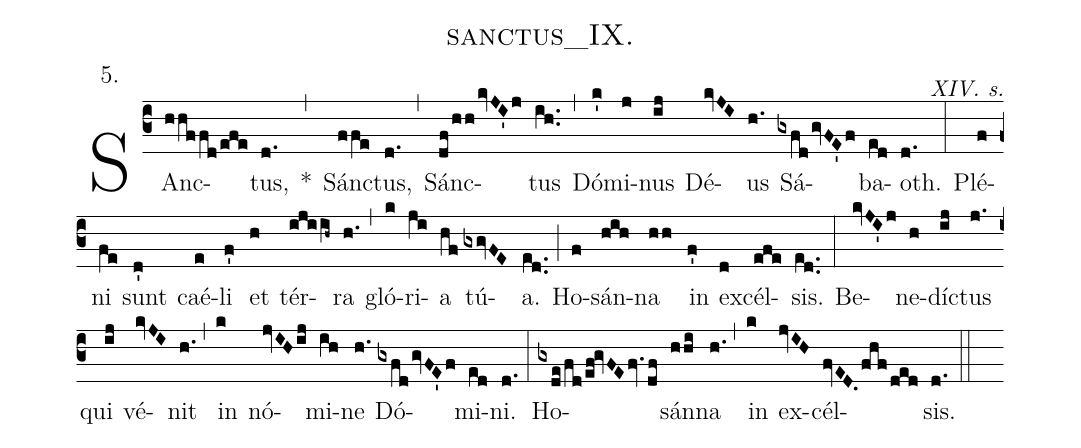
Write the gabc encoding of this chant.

name: sanctus_IX.;
annotation:5.;
commentary:XIV. s.;
%%
(c3) SAnc(hhffd/efe)tus,(d.) <v>*</v>(,) Sánc(ffe)tus,(d.) (,) Sánc(df/hhkvJI'j)tus(ih..) (,) Dó(k')mi(j)nus(ij) Dé(kvJI)us(h.) Sá(gxfdgvFE'f)ba(ed)oth.(d.) (:)
Plé(f)ni(fe) sunt(d') caé(e)li(f') et(h) tér(ijiih~)ra(h.) (,) gló(k)ri(ji)a(hf) tú-(gxgvFE) a.(ed..) (;)
Ho(f)sán(hih)na(hh) in(f') ex(d)cél(efe)sis.(ed..) (:)
Be(kvJI'j)ne(h)díc(ij)tus(j.) qui(ij) vé(kvJI)nit(h.) (,) in(k) nó(jvIHij)mi(ih)ne(h.) Dó(gxfdgvFE'f)mi(ed)ni.(d.) (:)
Ho(gxde/fd/ef!gvFEfv.df)sán(hhi)na(h.) (,) in(k) ex(jvIH)cél(fvED.fhf/ded)sis.(d.) (::)
